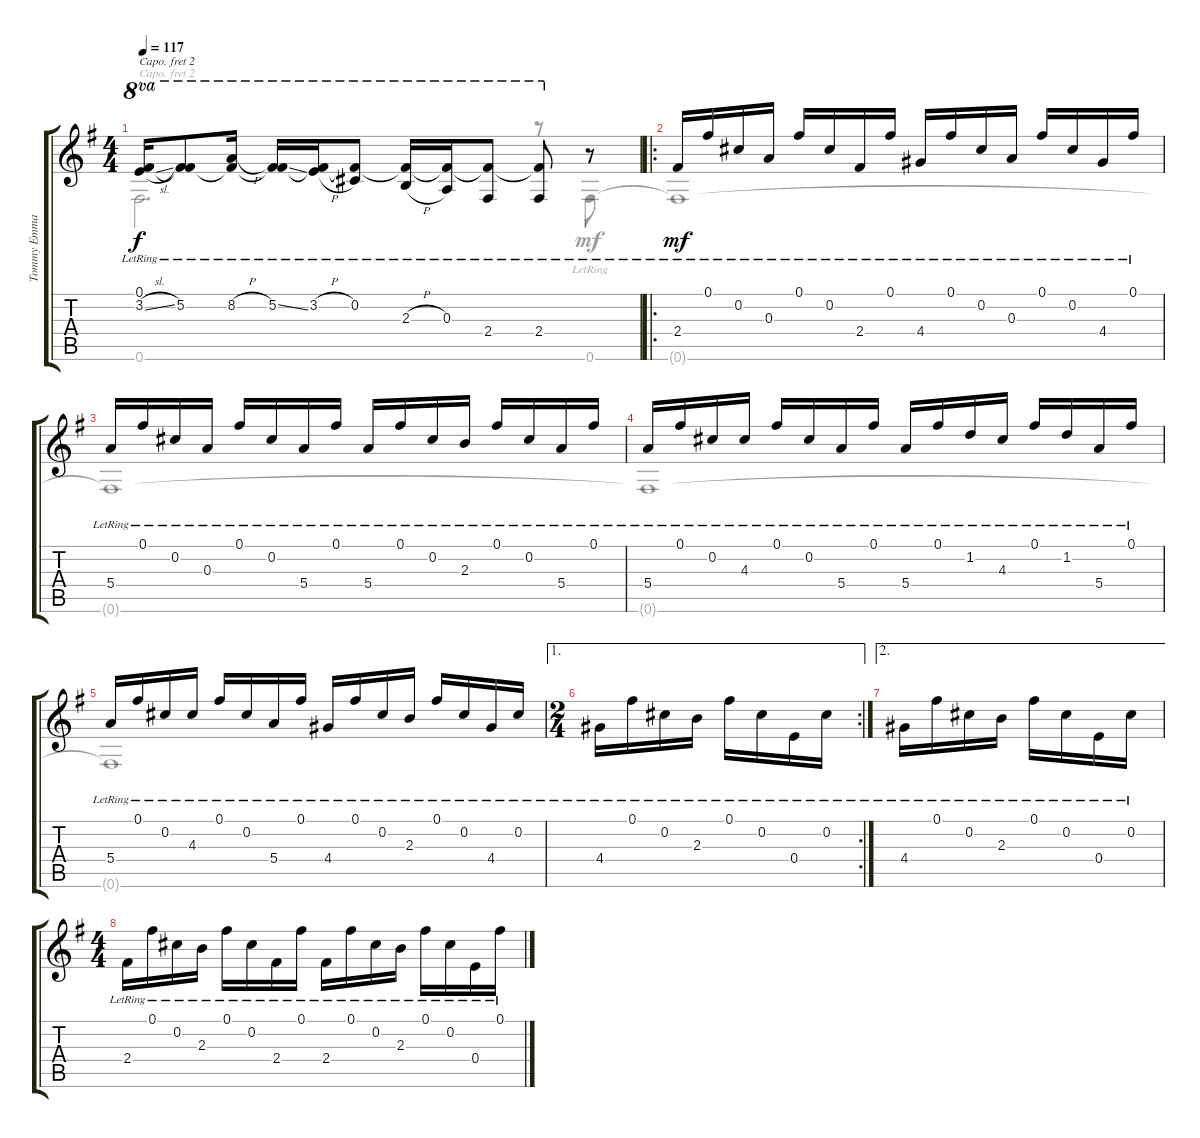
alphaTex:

\track ("Tommy Emmanuel" "Tommy Emma") {instrument acousticguitarsteel}
\staff {score tabs}
\capo 2
\tuning (E4 B3 G3 D3 A2 E2) {hide}
\voice
\ts (4 4)
\tempo 117
\clef g2
\ks g
(0.1{lr} 3.2{sl lr}).16{ot 8va dy f} (0.1{t} 5.2{lr}).8{ot 8va} (0.1{t} 8.2{h lr}).16{ot 8va} (0.1{t} 5.2{ss lr}).16{ot 8va} (0.1{t} 3.2{h lr}).16{ot 8va} (0.1{t} 0.2{lr}).8{ot 8va} (0.1{t} 2.3{h lr}).16{ot 8va} (0.1{t} 0.3{lr}).16{ot 8va} (0.1{t} 2.4{lr}).8{ot 8va} (0.1{t} 2.4{lr}).8{ot 8va} r.8 |
\ro
2.4{lr}.16{dy mf} 0.1{lr}.16 0.2{lr}.16 0.3{lr}.16 0.1{lr}.16 0.2{lr}.16 2.4{lr}.16 0.1{lr}.16 4.4{lr}.16 0.1{lr}.16 0.2{lr}.16 0.3{lr}.16 0.1{lr}.16 0.2{lr}.16 4.4{lr}.16 0.1{lr}.16 |
5.4{lr}.16 0.1{lr}.16 0.2{lr}.16 0.3{lr}.16 0.1{lr}.16 0.2{lr}.16 5.4{lr}.16 0.1{lr}.16 5.4{lr}.16 0.1{lr}.16 0.2{lr}.16 2.3{lr}.16 0.1{lr}.16 0.2{lr}.16 5.4{lr}.16 0.1{lr}.16 |
5.4{lr}.16 0.1{lr}.16 0.2{lr}.16 4.3{lr}.16 0.1{lr}.16 0.2{lr}.16 5.4{lr}.16 0.1{lr}.16 5.4{lr}.16 0.1{lr}.16 1.2{lr}.16 4.3{lr}.16 0.1{lr}.16 1.2{lr}.16 5.4{lr}.16 0.1{lr}.16 |
5.4{lr}.16 0.1{lr}.16 0.2{lr}.16 4.3{lr}.16 0.1{lr}.16 0.2{lr}.16 5.4{lr}.16 0.1{lr}.16 4.4{lr}.16 0.1{lr}.16 0.2{lr}.16 2.3{lr}.16 0.1{lr}.16 0.2{lr}.16 4.4{lr}.16 0.2{lr}.16 |
\ae 1
\rc 2
\ts (2 4)
4.4{lr}.16 0.1{lr}.16 0.2{lr}.16 2.3{lr}.16 0.1{lr}.16 0.2{lr}.16 0.4{lr}.16 0.2{lr}.16 |
\ae 2
4.4{lr}.16 0.1{lr}.16 0.2{lr}.16 2.3{lr}.16 0.1{lr}.16 0.2{lr}.16 0.4{lr}.16 0.2{lr}.16 |
\ts (4 4)
2.4{lr}.16 0.1{lr}.16 0.2{lr}.16 2.3{lr}.16 0.1{lr}.16 0.2{lr}.16 2.4{lr}.16 0.1{lr}.16 2.4{lr}.16 0.1{lr}.16 0.2{lr}.16 2.3{lr}.16 0.1{lr}.16 0.2{lr}.16 0.4{lr}.16 0.1{lr}.16
\voice
\clef g2
\ottava regular
\simile none
\ks g
0.6{t}.2{d dy f} r.8 0.6{lr}.8{dy mf} |
0.6{t}.1 |
0.6{t}.1 |
0.6{t}.1 |
0.6{t}.1 |
|
|
